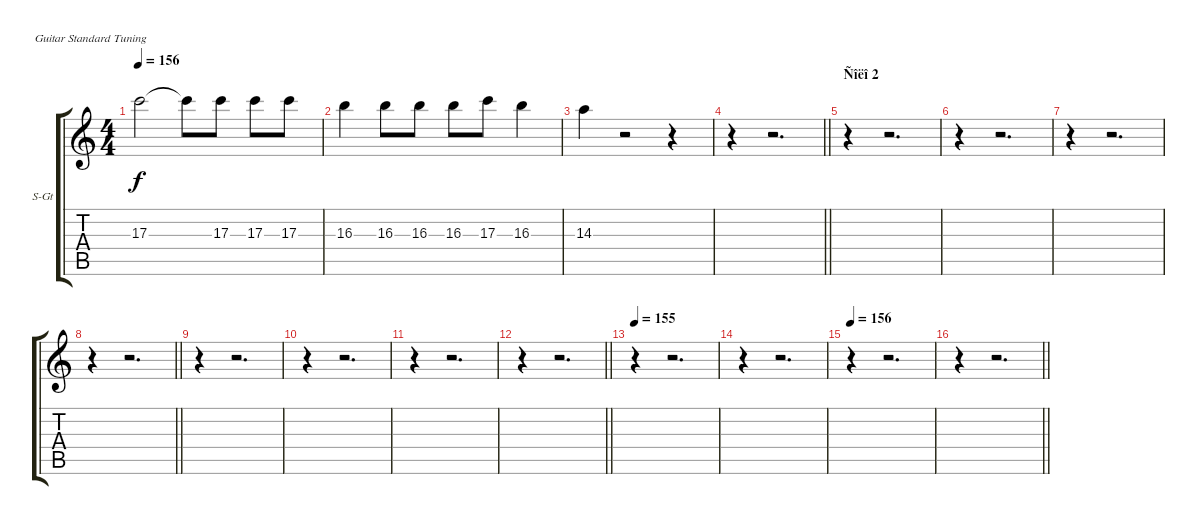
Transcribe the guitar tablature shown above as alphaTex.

\bracketExtendMode groupsimilarinstruments
\firstSystemTrackNameOrientation horizontal
\otherSystemsTrackNameOrientation horizontal
\track ("Âìåñòî ñëîâ" "S-Gt") {instrument acousticguitarsteel}
\staff {score tabs}
\tuning (E4 B3 G3 D3 A2 E2)
\ts (4 4)
\tempo 156
\clef g2
\ks c
17.3.2{dy f} 17.3{t}.8 17.3.8 17.3.8 17.3.8 |
16.3.4 16.3.8 16.3.8 16.3.8 17.3.8 16.3.4 |
14.3.4 r.2 r.4 |
\barLineRight lightlight
r.4 r.2{d} |
\section ("" "Ñîëî 2")
r.4 r.2{d} |
r.4 r.2{d} |
r.4 r.2{d} |
\barLineRight lightlight
r.4 r.2{d} |
r.4 r.2{d} |
r.4 r.2{d} |
r.4 r.2{d} |
\barLineRight lightlight
r.4 r.2{d} |
\tempo 155
r.4 r.2{d} |
r.4 r.2{d} |
\tempo 156
r.4 r.2{d} |
\barLineRight lightlight
r.4 r.2{d}
